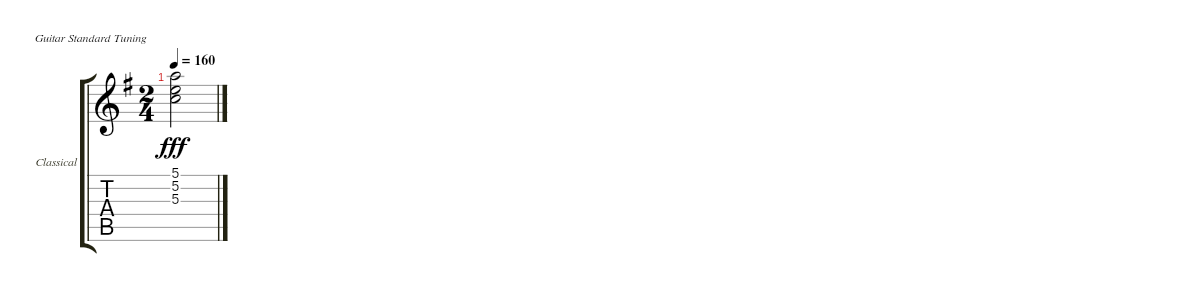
\bracketExtendMode groupsimilarinstruments
\firstSystemTrackNameOrientation horizontal
\otherSystemsTrackNameOrientation horizontal
\track ("Classical Guitar" "Classical ") {instrument acousticguitarnylon}
\staff {score tabs}
\tuning (E4 B3 G3 D3 A2 E2)
\ts (2 4)
\tempo 160
\clef g2
\ks g
(5.1 5.2 5.3).2{dy fff}
